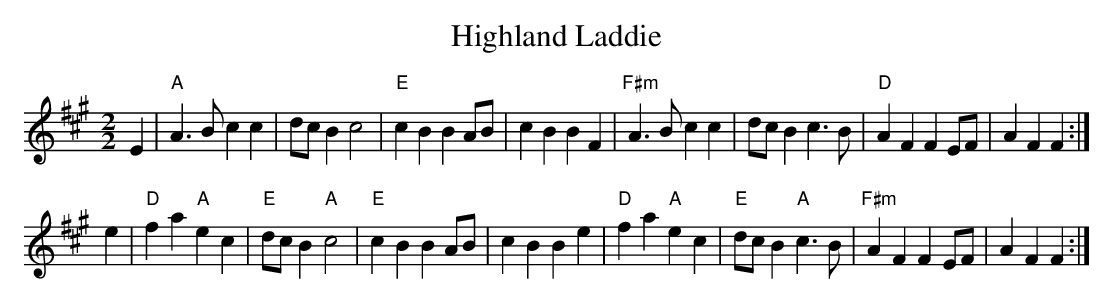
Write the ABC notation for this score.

X:1
T:Highland Laddie
M:2/2
L:1/8
K:A
E2|"A"A3B c2c2 |dcB2 c4|"E"c2B2 B2AB|c2B2 B2F2|"F#m"A3B c2c2 |dcB2 c3B|"D"A2F2 F2EF|A2F2 F2 :|
e2|"D"f2a2 "A"e2c2|"E"dcB2 "A"c4|"E"c2B2 B2AB|c2B2 B2e2|"D"f2a2 "A"e2c2|"E"dcB2 "A"c3B|"F#m"A2F2 F2EF|A2F2 F2 :|
